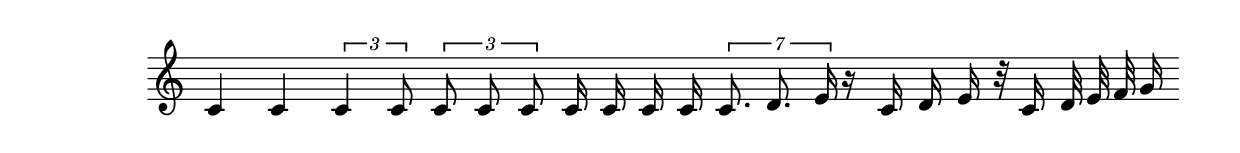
#(ly:set-option 'midi-extension "mid")
\version "2.12.3"
\include "english.ly"
\header{
title = ""
composer = ""
}
%{
S S- S-S SSS SSSS S--R--G -SRG  -S-RGmP-

%}
melody = {
\once \override Staff.TimeSignature #'stencil = ##f
\clef treble
\key c \major
\autoBeamOn
\cadenzaOn


 c'4 c'4 \times 2/3{ c'4 c'8 }  \times 2/3{ c'8 c'8 c'8 }  c'16 c'16 c'16 c'16 \times 4/7{ c'8. d'8. e'16 }  r16 c'16 d'16 e'16 r32 c'16 d'32 e'32 f'32 g'16

}


text = \lyricmode {

}

\score{

<<
\new Voice = "one" {
\melody
}
\new Lyrics \lyricsto "one" \text
>>
\layout {
\context {
\Score
\remove "Bar_number_engraver"
}
}
\midi {
\context {
\Score
tempoWholesPerMinute = #(ly:make-moment 200 4)
}
}
}